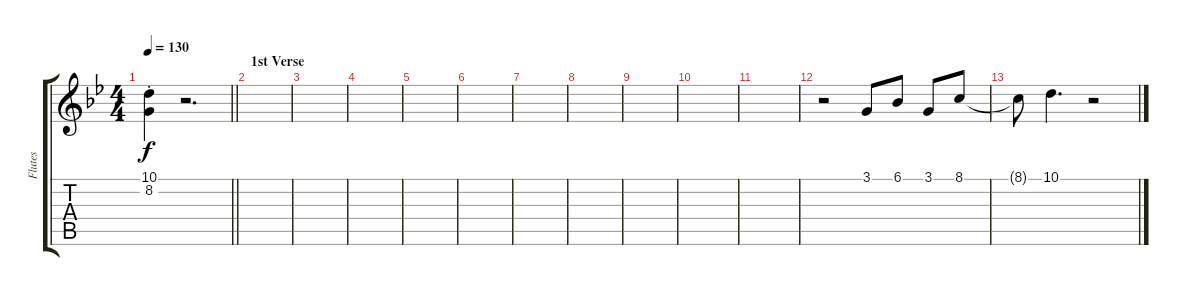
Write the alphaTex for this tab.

\track ("Flutes" "Flutes") {instrument flute}
\staff {score tabs}
\tuning (E4 B3 G3 D3 A2 E2) {hide}
\ts (4 4)
\tempo 130
\clef g2
\barLineRight lightlight
\ks bb
(10.1{st} 8.2{st}).4{dy f} r.2{d} |
\section ("" "1st Verse")
|
|
|
|
|
|
|
|
|
|
r.2 3.1.8 6.1.8 3.1.8 8.1.8 |
8.1{t}.8 10.1.4{d} r.2
